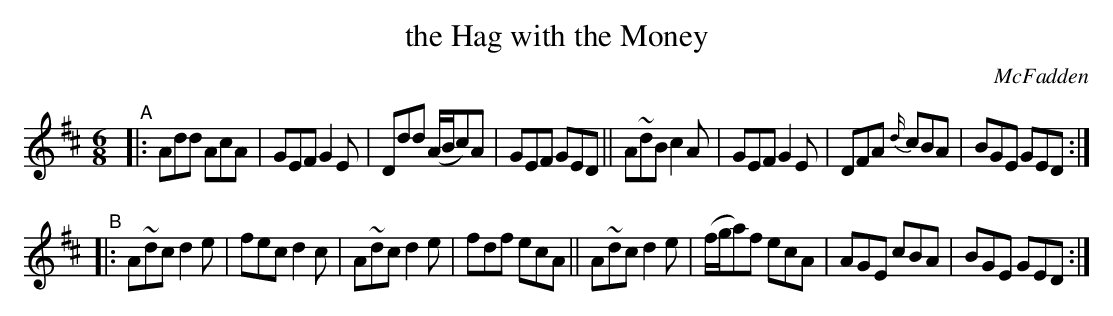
X:1
T: the Hag with the Money
O: McFadden
M: 6/8
L: 1/8
K: D
"^A"\
|: Add  AcA | GEF G2E | Ddd (A/B/c)A | GEF GED \
|| A~dB c2A | GEF G2E | DFA  {d/}cBA | BGE GED :|
"^B"\
|: A~dc d2e | fec      d2c | A~dc d2e | fdf ecA \
|| A~dc d2e | (f/g/a)f ecA | AGE  cBA | BGE GED :|
